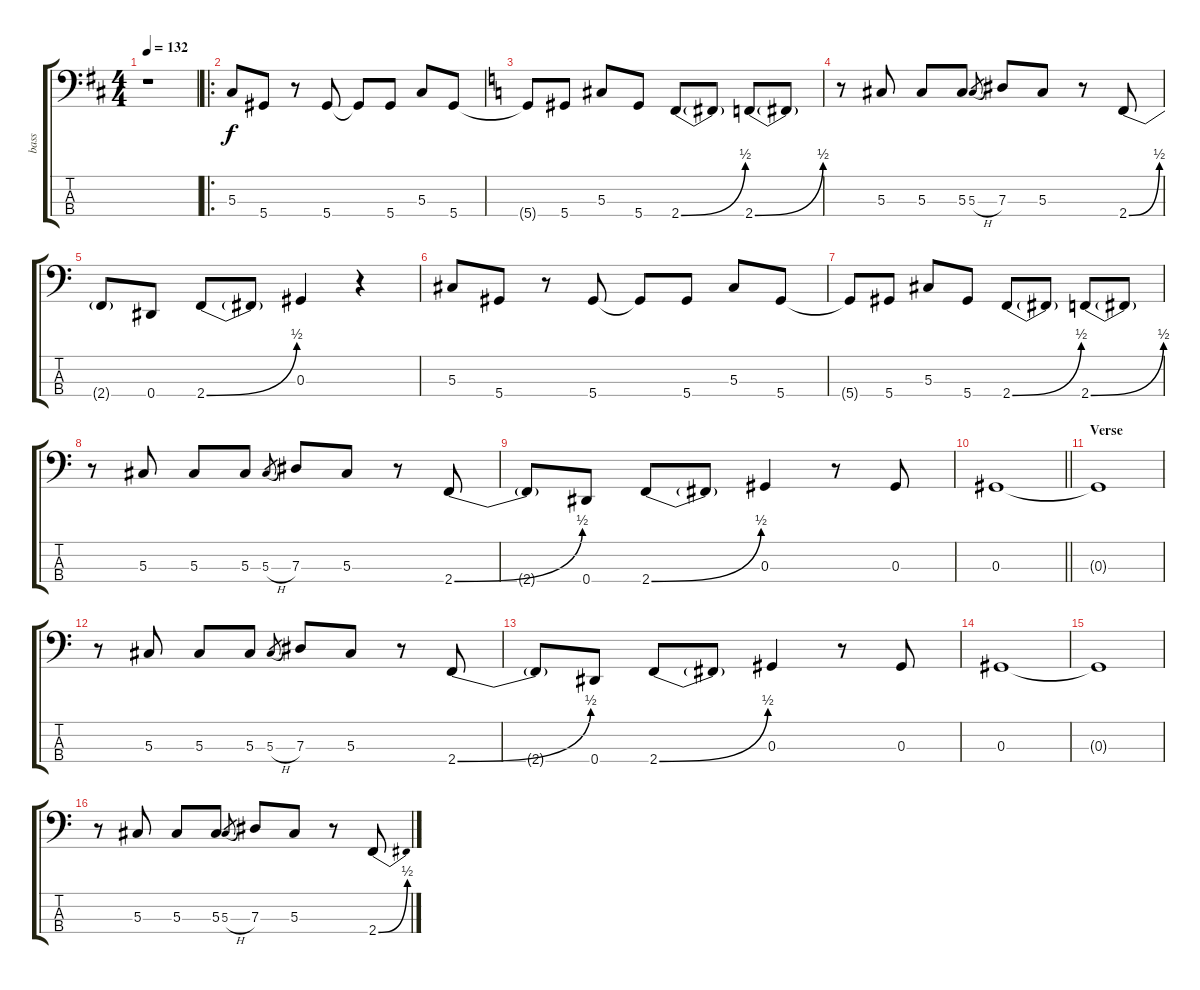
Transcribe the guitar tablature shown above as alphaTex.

\track ("bass" "bass") {instrument electricbasspick}
\staff {score tabs}
\tuning (Gb2 Db2 Ab1 Eb1) {hide}
\ts (4 4)
\tempo 132
\clef f4
\ks d
r.1{dy f instrument electricbasspick} |
\ro
5.3.8 5.4.8 r.8 5.4.8 5.4{t}.8 5.4.8 5.3.8 5.4.8 |
\ks c
5.4{t}.8 5.4.8 5.3.8 5.4.8 2.4{be (bend 0 0 60 2)}.8 2.4{t}.8 2.4{be (bend 0 0 60 2)}.8 2.4{t}.8 |
r.8 5.3.8 5.3.8 5.3.8 5.3{h}.8{gr} 7.3.8 5.3.8 r.8 2.4{be (bend 0 0 60 2)}.8 |
2.4{t}.8 0.4.8 2.4{be (bend 0 0 60 2)}.8 2.4{t}.8 0.3.4 r.4 |
5.3.8 5.4.8 r.8 5.4.8 5.4{t}.8 5.4.8 5.3.8 5.4.8 |
5.4{t}.8 5.4.8 5.3.8 5.4.8 2.4{be (bend 0 0 60 2)}.8 2.4{t}.8 2.4{be (bend 0 0 60 2)}.8 2.4{t}.8 |
r.8 5.3.8 5.3.8 5.3.8 5.3{h}.8{gr} 7.3.8 5.3.8 r.8 2.4{be (bend 0 0 60 2)}.8 |
2.4{t}.8 0.4.8 2.4{be (bend 0 0 60 2)}.8 2.4{t}.8 0.3.4 r.8 0.3.8 |
\barLineRight lightlight
0.3.1 |
\section ("" "Verse")
0.3{t}.1 |
r.8 5.3.8 5.3.8 5.3.8 5.3{h}.8{gr} 7.3.8 5.3.8 r.8 2.4{be (bend 0 0 60 2)}.8 |
2.4{t}.8 0.4.8 2.4{be (bend 0 0 60 2)}.8 2.4{t}.8 0.3.4 r.8 0.3.8 |
0.3.1 |
0.3{t}.1 |
r.8 5.3.8 5.3.8 5.3.8 5.3{h}.8{gr} 7.3.8 5.3.8 r.8 2.4{be (bend 0 0 60 2)}.8
